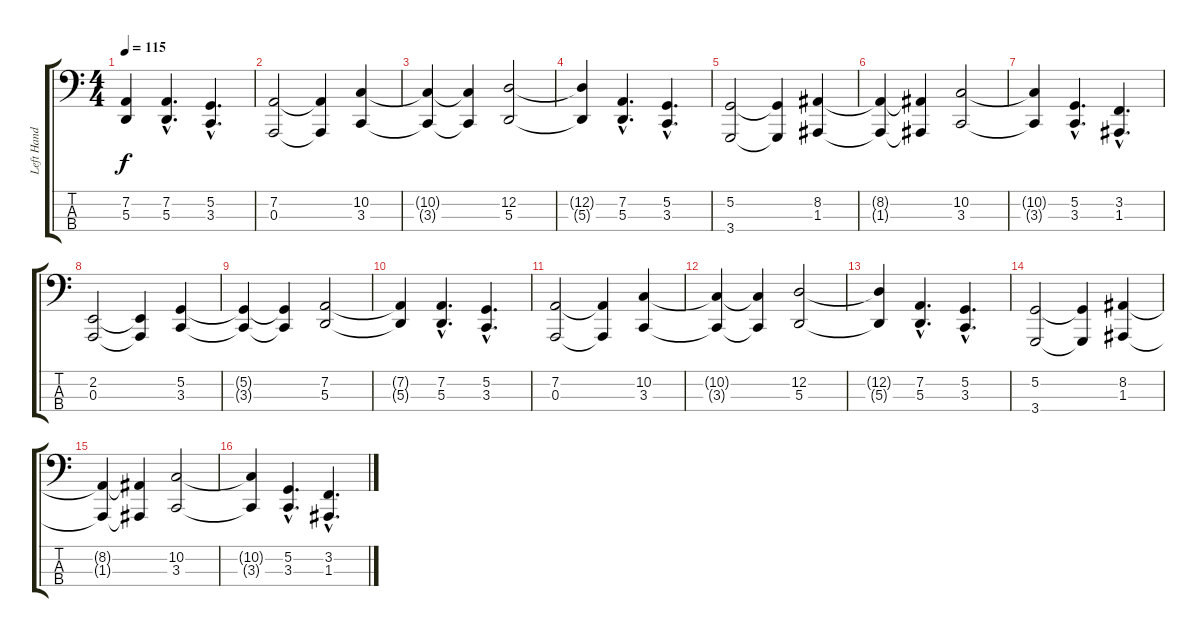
\track ("Left Hand Piano" "Left Hand ") {instrument acousticgrandpiano}
\staff {score tabs}
\tuning (G2 D2 A1 E1) {hide}
\ts (4 4)
\tempo 115
\clef f4
\ks c
(7.2{t} 5.3{t}).4{dy f} (7.2{hac} 5.3{hac}).4{d} (5.2{hac} 3.3{hac}).4{d} |
(7.2 0.3).2 (7.2{t} 0.3{t}).4 (10.2 3.3).4 |
(10.2{t} 3.3{t}).4 (10.2{t} 3.3{t}).4 (12.2 5.3).2 |
(12.2{t} 5.3{t}).4 (7.2{hac} 5.3{hac}).4{d} (5.2{hac} 3.3{hac}).4{d} |
(5.2 3.4).2 (5.2{t} 3.4{t}).4 (8.2 1.3).4 |
(8.2{t} 1.3{t}).4 (8.2{t} 1.3{t}).4 (10.2 3.3).2 |
(10.2{t} 3.3{t}).4 (5.2{hac} 3.3{hac}).4{d} (3.2{hac} 1.3{hac}).4{d} |
(2.2 0.3).2 (2.2{t} 0.3{t}).4 (5.2 3.3).4 |
(5.2{t} 3.3{t}).4 (5.2{t} 3.3{t}).4 (7.2 5.3).2 |
(7.2{t} 5.3{t}).4 (7.2{hac} 5.3{hac}).4{d} (5.2{hac} 3.3{hac}).4{d} |
(7.2 0.3).2 (7.2{t} 0.3{t}).4 (10.2 3.3).4 |
(10.2{t} 3.3{t}).4 (10.2{t} 3.3{t}).4 (12.2 5.3).2 |
(12.2{t} 5.3{t}).4 (7.2{hac} 5.3{hac}).4{d} (5.2{hac} 3.3{hac}).4{d} |
(5.2 3.4).2 (5.2{t} 3.4{t}).4 (8.2 1.3).4 |
(8.2{t} 1.3{t}).4 (8.2{t} 1.3{t}).4 (10.2 3.3).2 |
(10.2{t} 3.3{t}).4 (5.2{hac} 3.3{hac}).4{d} (3.2{hac} 1.3{hac}).4{d}
